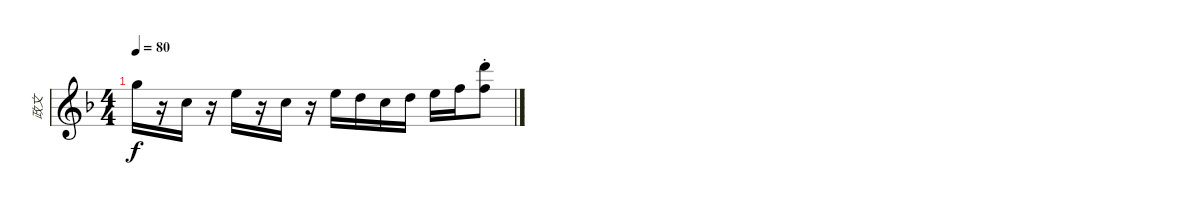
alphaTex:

\track ("政文" "政文") {instrument stringensemble1}
\staff {score}
\tuning (E4 B3 G3 D3 A2 E2) {hide}
\ts (4 4)
\tempo 80
\clef g2
\ks f
20.2.16{dy f} r.16 17.3.16 r.16 21.3.16 r.16 17.3.16 r.16 12.1.16 10.1.16 8.1.16 10.1.16 12.1.16 13.1.16 (22.1{st} 18.2{st}).8
